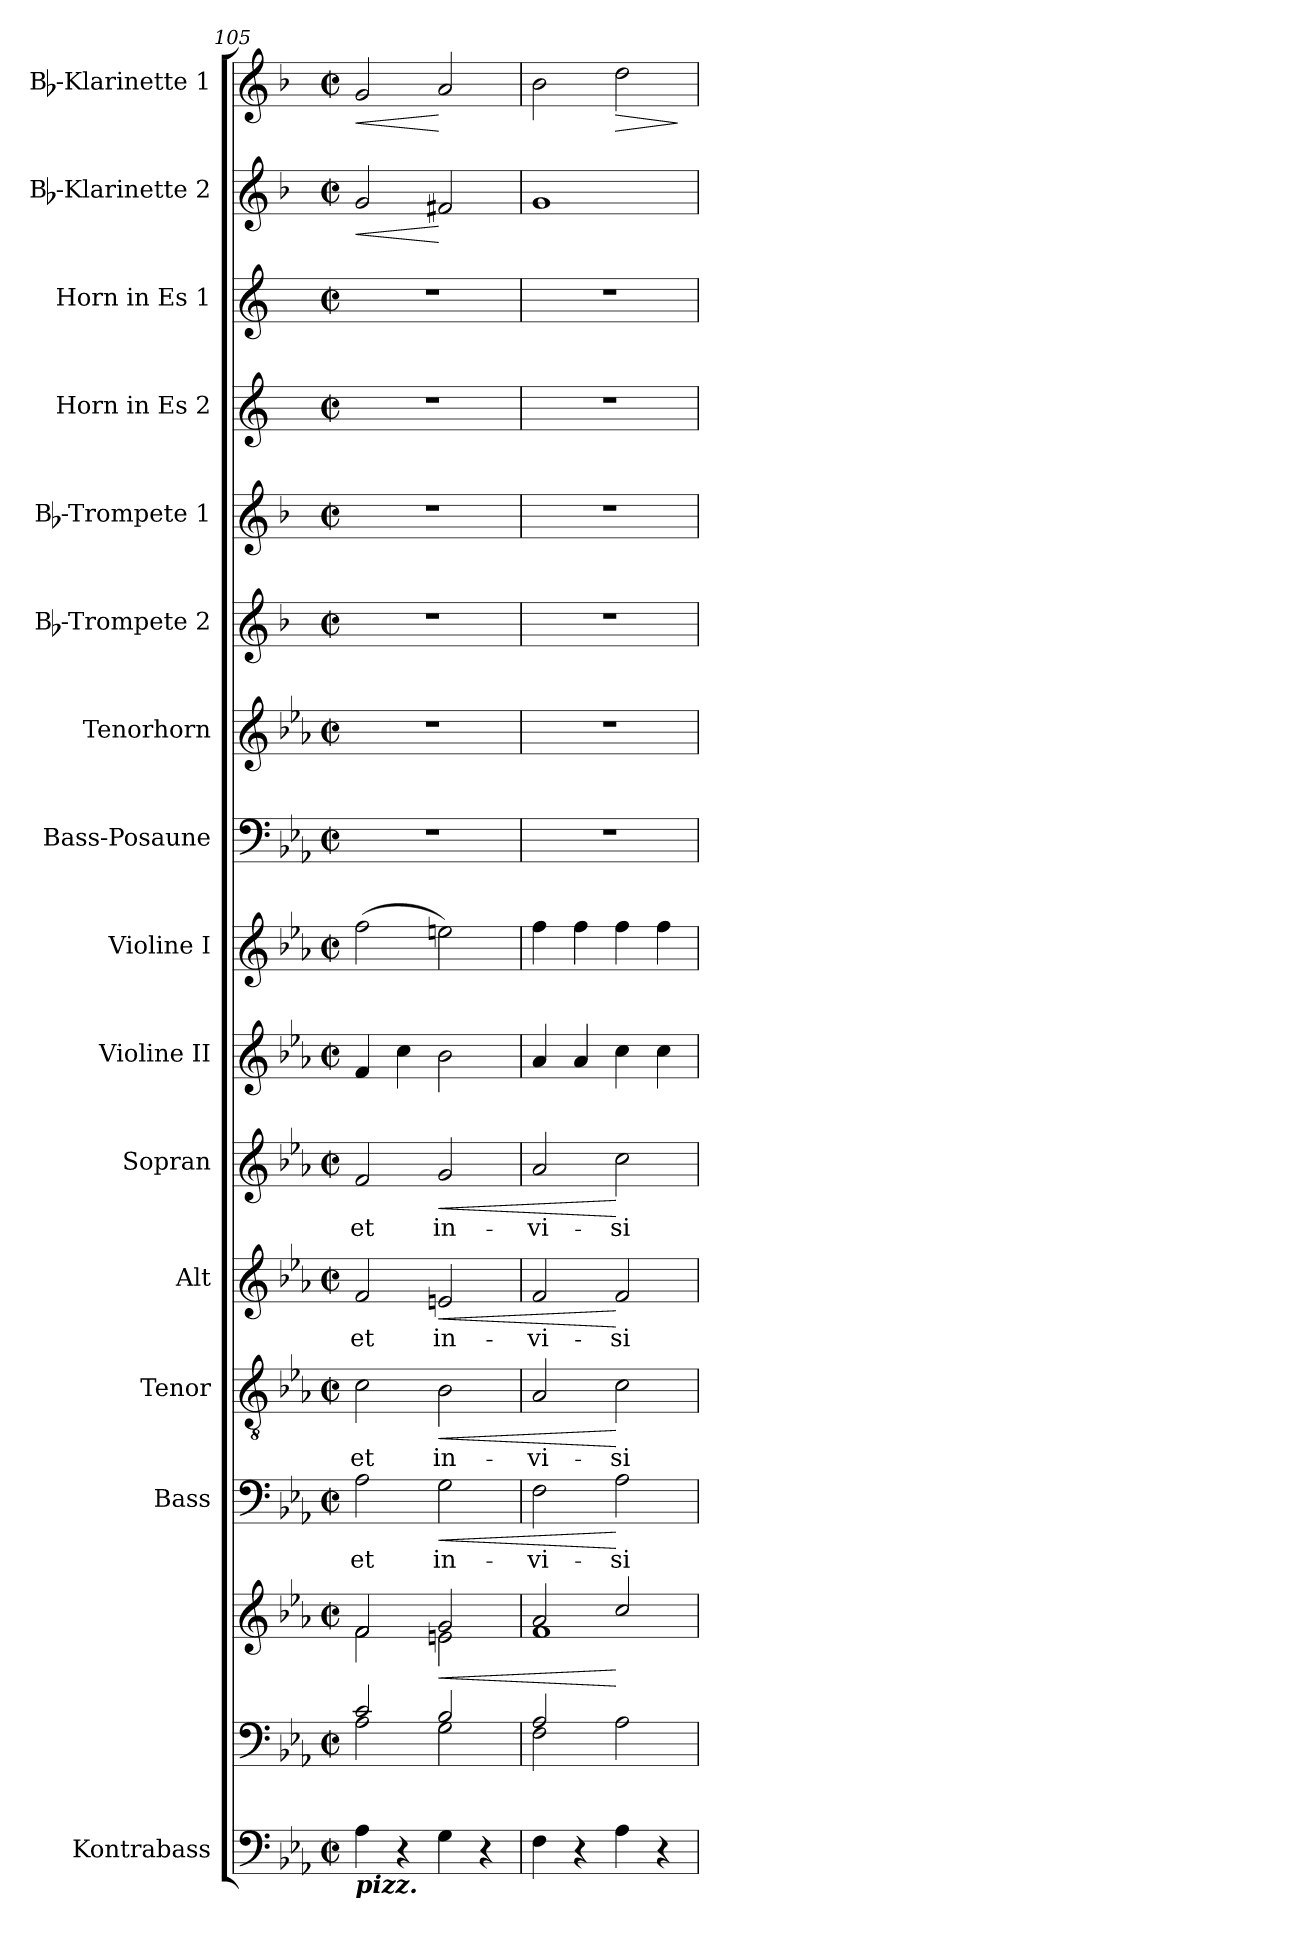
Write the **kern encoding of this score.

**kern	**kern	**kern	**dynam	**kern	**text	**dynam	**kern	**text	**dynam	**kern	**text	**dynam	**kern	**text	**dynam	**kern	**kern	**kern	**kern	**kern	**kern	**kern	**kern	**kern	**dynam	**kern	**dynam
*part16	*part15	*part15	*part15	*part14	*part14	*part14	*part13	*part13	*part13	*part12	*part12	*part12	*part11	*part11	*part11	*part10	*part9	*part8	*part7	*part6	*part5	*part4	*part3	*part2	*part2	*part1	*part1
*staff17	*staff16	*staff15	*staff15/16	*staff14	*staff14	*staff14	*staff13	*staff13	*staff13	*staff12	*staff12	*staff12	*staff11	*staff11	*staff11	*staff10	*staff9	*staff8	*staff7	*staff6	*staff5	*staff4	*staff3	*staff2	*staff2	*staff1	*staff1
*I"Kontrabass	*	*	*	*I"Bass	*	*	*I"Tenor	*	*	*I"Alt	*	*	*I"Sopran	*	*	*I"Violine II	*I"Violine I	*I"Bass-Posaune	*I"Tenorhorn	*I"Bb-Trompete 2	*I"Bb-Trompete 1	*I"Horn in Es 2	*I"Horn in Es 1	*I"Bb-Klarinette 2	*	*I"Bb-Klarinette 1	*
*I'Kb.	*	*	*	*I'B.	*	*	*I'T.	*	*	*I'A.	*	*	*I'S.	*	*	*I'Vl. II	*I'Vl. I	*I'B. Pos.	*I'T. Hrn.	*I'Bb Trp. 2	*I'Bb Trp. 1	*	*	*I'Bb Kl. 2	*	*I'Bb Kl. 1	*
*clefF4	*clefF4	*clefG2	*	*clefF4	*	*	*clefGv2	*	*	*clefG2	*	*	*clefG2	*	*	*clefG2	*clefG2	*clefF4	*clefG2	*clefG2	*clefG2	*clefG2	*clefG2	*clefG2	*	*clefG2	*
*ITrd7c12	*	*	*	*	*	*	*	*	*	*	*	*	*	*	*	*	*	*	*ITrd8c14	*ITrd1c2	*ITrd1c2	*ITrd5c9	*ITrd5c9	*ITrd1c2	*	*ITrd1c2	*
*k[b-e-a-]	*k[b-e-a-]	*k[b-e-a-]	*	*k[b-e-a-]	*	*	*k[b-e-a-]	*	*	*k[b-e-a-]	*	*	*k[b-e-a-]	*	*	*k[b-e-a-]	*k[b-e-a-]	*k[b-e-a-]	*k[b-e-a-]	*k[b-e-a-]	*k[b-e-a-]	*k[b-e-a-]	*k[b-e-a-]	*k[b-e-a-]	*	*k[b-e-a-]	*
*E-:	*E-:	*E-:	*	*E-:	*	*	*E-:	*	*	*E-:	*	*	*E-:	*	*	*E-:	*E-:	*E-:	*E-:	*E-:	*E-:	*E-:	*E-:	*E-:	*	*E-:	*
*M2/2	*M2/2	*M2/2	*	*M2/2	*	*	*M2/2	*	*	*M2/2	*	*	*M2/2	*	*	*M2/2	*M2/2	*M2/2	*M2/2	*M2/2	*M2/2	*M2/2	*M2/2	*M2/2	*	*M2/2	*
*met(c|)	*met(c|)	*met(c|)	*	*met(c|)	*	*	*met(c|)	*	*	*met(c|)	*	*	*met(c|)	*	*	*met(c|)	*met(c|)	*met(c|)	*met(c|)	*met(c|)	*met(c|)	*met(c|)	*met(c|)	*met(c|)	*	*met(c|)	*
=105	=105	=105	=105	=105	=105	=105	=105	=105	=105	=105	=105	=105	=105	=105	=105	=105	=105	=105	=105	=105	=105	=105	=105	=105	=105	=105	=105
*	*^	*^	*	*	*	*	*	*	*	*	*	*	*	*	*	*	*	*	*	*	*	*	*	*	*	*	*
!LO:TX:b:Bi:t=pizz.	!	!	!	!	!	!	!	!	!	!	!	!	!	!	!	!	!	!	!	!	!	!	!	!	!	!	!	!	!
!	!	!	!	!	!	!	!LO:LY:b	!	!	!LO:LY:b	!	!	!LO:LY:b	!	!	!LO:LY:b	!	!	!	!	!	!	!	!	!	!	!LO:HP:b	!	!LO:HP:b
4AA-\	2c/	2A-\	2f/	2f\	.	2A-\	et	.	2c\	et	.	2f/	et	.	2f/	et	.	4f/	(>2ff\	1r	1r	1r	1r	1r	1r	2f/	<	2f/	<
4r	.	.	.	.	.	.	.	.	.	.	.	.	.	.	.	.	.	4cc\	.	.	.	.	.	.	.	.	.	.	.
!	!	!	!	!	!LO:HP:b	!	!LO:LY:b	!LO:HP:b	!	!LO:LY:b	!LO:HP:b	!	!LO:LY:b	!LO:HP:b	!	!LO:LY:b	!LO:HP:b	!	!	!	!	!	!	!	!	!	!	!	!
4GG\	2B-/	2G\	2g/	2en\	<	2G\	in-	<	2B-\	in-	<	2en/	in-	<	2g/	in-	<	2b-\	2een\)	.	.	.	.	.	.	2en/	[	2g/	[
4r	.	.	.	.	.	.	.	.	.	.	.	.	.	.	.	.	.	.	.	.	.	.	.	.	.	.	.	.	.
=106	=106	=106	=106	=106	=106	=106	=106	=106	=106	=106	=106	=106	=106	=106	=106	=106	=106	=106	=106	=106	=106	=106	=106	=106	=106	=106	=106	=106	=106
!	!	!	!	!	!	!	!LO:LY:b	!	!	!LO:LY:b	!	!	!LO:LY:b	!	!	!LO:LY:b	!	!	!	!	!	!	!	!	!	!	!	!	!
4FF\	2A-/	2F\	2a-/	1f	.	2F\	-vi-	.	2A-/	-vi-	.	2f/	-vi-	.	2a-/	-vi-	.	4a-/	4ff\	1r	1r	1r	1r	1r	1r	1f	.	2a-\	.
4r	.	.	.	.	.	.	.	.	.	.	.	.	.	.	.	.	.	4a-/	4ff\	.	.	.	.	.	.	.	.	.	.
!	!	!	!	!	!	!	!LO:LY:b	!	!	!LO:LY:b	!	!	!LO:LY:b	!	!	!LO:LY:b	!	!	!	!	!	!	!	!	!	!	!	!	!LO:HP:b
4AA-\	2ryy	2A-\	2cc/	.	[	2A-\	-si-	[	2c\	-si-	[	2f/	-si-	[	2cc\	-si-	[	4cc\	4ff\	.	.	.	.	.	.	.	.	2cc\	>
4r	.	.	.	.	.	.	.	.	.	.	.	.	.	.	.	.	.	4cc\	4ff\	.	.	.	.	.	.	.	.	.	.
*	*v	*v	*	*	*	*	*	*	*	*	*	*	*	*	*	*	*	*	*	*	*	*	*	*	*	*	*	*	*
*	*	*v	*v	*	*	*	*	*	*	*	*	*	*	*	*	*	*	*	*	*	*	*	*	*	*	*	*	*
.	.	.	.	.	.	.	.	.	.	.	.	.	.	.	.	.	.	.	.	.	.	.	.	.	.	.	]
=	=	=	=	=	=	=	=	=	=	=	=	=	=	=	=	=	=	=	=	=	=	=	=	=	=	=	=
*-	*-	*-	*-	*-	*-	*-	*-	*-	*-	*-	*-	*-	*-	*-	*-	*-	*-	*-	*-	*-	*-	*-	*-	*-	*-	*-	*-
